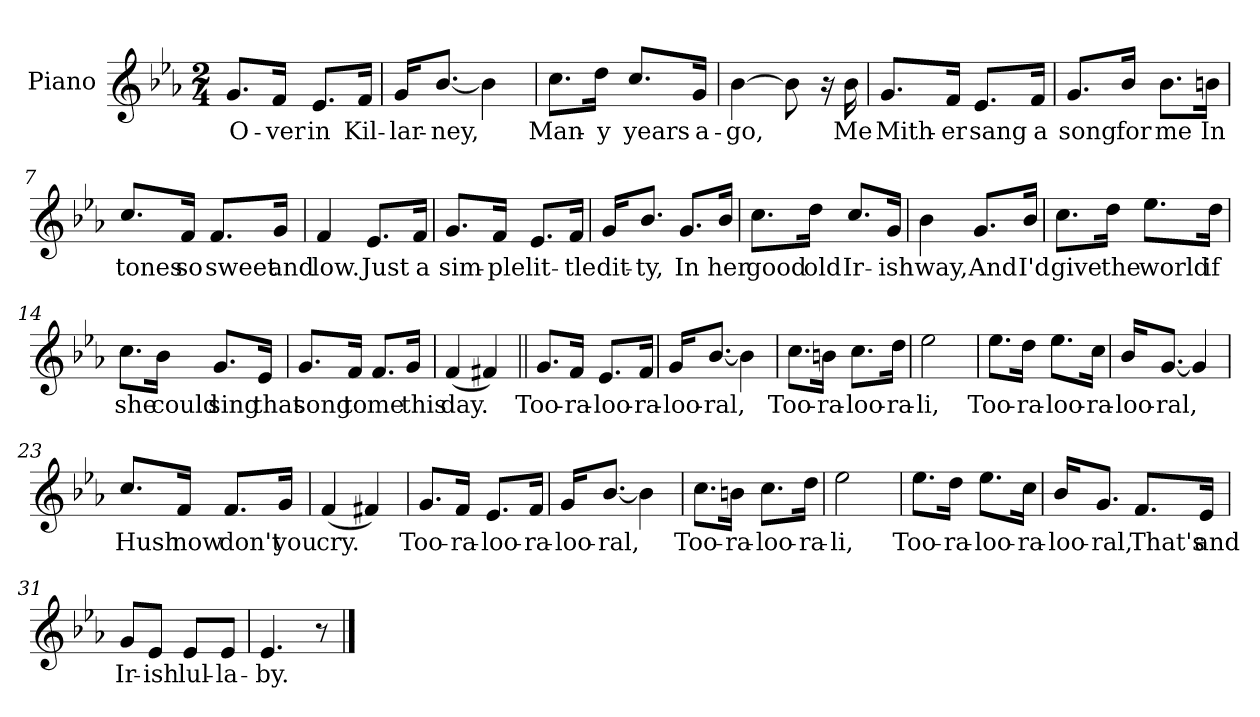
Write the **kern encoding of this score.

**kern	**text
*part1	*part1
*staff1	*staff1
*I"Piano	*
*I'Pno.	*
*clefG2	*
*k[b-e-a-]	*
*E-:	*
*M2/4	*
=1	=1
8.g/L	O-
16f/Jk	-ver
8.e-/L	in
16f/Jk	Kil-
=2	=2
16g/KL	-lar-
[8.b-/J	-ney,
4b-\]	.
=3	=3
8.cc\L	Man-
16dd\Jk	-y
8.cc/L	years
16g/Jk	a-
=4	=4
[4b-\	-go,
8b-\]	.
16r	.
16b-\	Me
=5	=5
8.g/L	Mith-
16f/Jk	-er
8.e-/L	sang
16f/Jk	a
!!LO:LB:g=z
=6	=6
8.g/L	song
16b-/Jk	for
8.b-\L	me
16bn\Jk	In
=7	=7
8.cc/L	tones
16f/Jk	so
8.f/L	sweet
16g/Jk	and
=8	=8
4f/	low.
8.e-/L	Just
16f/Jk	a
=9	=9
8.g/L	sim-
16f/Jk	-ple
8.e-/L	lit-
16f/Jk	-tle
!!LO:LB:g=z
=10	=10
16g/KL	dit-
8.b-/J	-ty,
8.g/L	In
16b-/Jk	her
=11	=11
8.cc\L	good
16dd\Jk	old
8.cc/L	Ir-
16g/Jk	-ish
=12	=12
4b-\	way,
8.g/L	And
16b-/Jk	I'd
=13	=13
8.cc\L	give
16dd\Jk	the
8.ee-\L	world
16dd\Jk	if
!!LO:LB:g=z
=14	=14
8.cc\L	she
16b-\Jk	could
8.g/L	sing
16e-/Jk	that
=15	=15
8.g/L	song
16f/Jk	to
8.f/L	me
16g/Jk	this
=16	=16
(4f/	day.
4f#X/)	.
=17||	=17||
8.g/L	Too-
16f/Jk	-ra-
8.e-/L	-loo-
16f/Jk	-ra-
!!LO:LB:g=z
=18	=18
16g/KL	-loo-
[8.b-/J	-ral,
4b-\]	.
=19	=19
8.cc\L	Too-
16bn\Jk	-ra-
8.cc\L	-loo-
16dd\Jk	-ra-
=20	=20
2ee-\	-li,
=21	=21
8.ee-\L	Too-
16dd\Jk	-ra-
8.ee-\L	-loo-
16cc\Jk	-ra-
=22	=22
16b-/KL	-loo-
[8.g/J	-ral,
4g/]	.
!!LO:LB:g=z
=23	=23
8.cc/L	Hush
16f/Jk	now
8.f/L	don't
16g/Jk	you
=24	=24
(4f/	cry.
4f#X/)	.
=25	=25
8.g/L	Too-
16f/Jk	-ra-
8.e-/L	-loo-
16f/Jk	-ra-
=26	=26
16g/KL	-loo-
[8.b-/J	-ral,
4b-\]	.
=27	=27
8.cc\L	Too-
16bn\Jk	-ra-
8.cc\L	-loo-
16dd\Jk	-ra-
!!LO:LB:g=z
=28	=28
2ee-\	-li,
=29	=29
8.ee-\L	Too-
16dd\Jk	-ra-
8.ee-\L	-loo-
16cc\Jk	-ra-
=30	=30
16b-/KL	-loo-
8.g/J	-ral,
8.f/L	That's
16e-/Jk	and
=31	=31
8g/L	Ir-
8e-/J	-ish
8e-/L	lul-
8e-/J	-la-
=32	=32
4.e-/	-by.
8r	.
==	==
*-	*-
